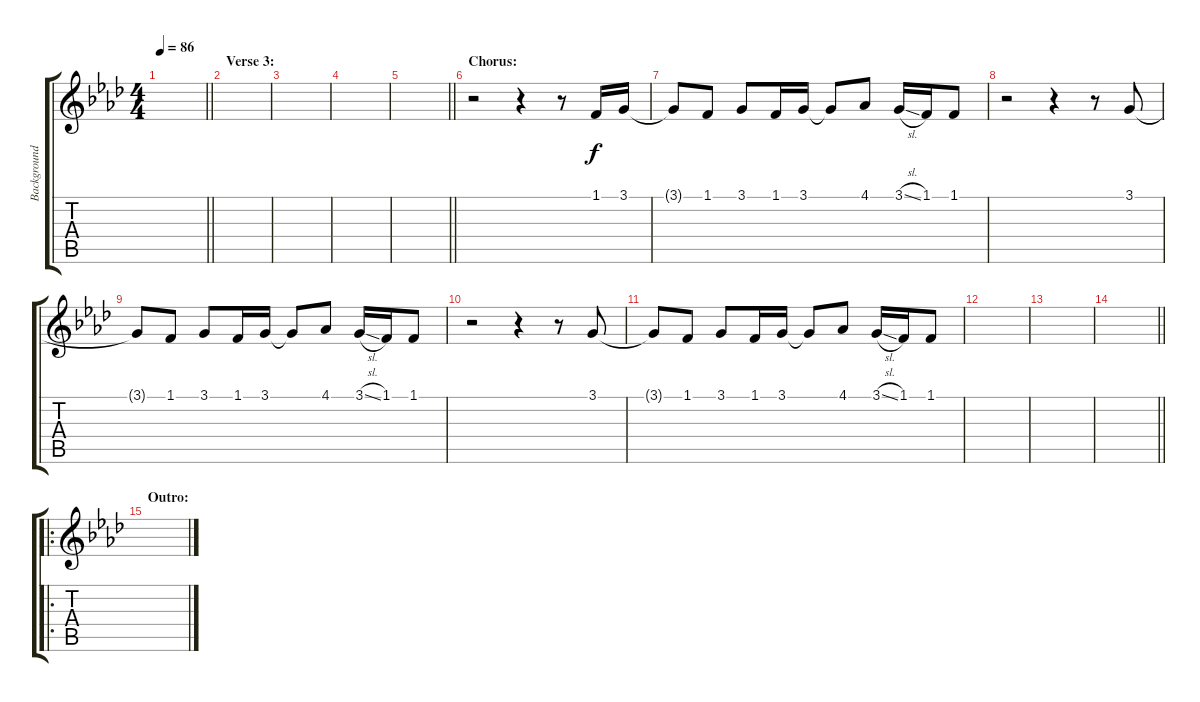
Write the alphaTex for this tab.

\track ("Background Vocal" "Background") {instrument sopranosax}
\staff {score tabs}
\tuning (E4 B3 G3 D3 A2 E2) {hide}
\ts (4 4)
\tempo 86
\clef g2
\barLineRight lightlight
\ks ab
|
\section ("" "Verse 3:")
|
|
|
\barLineRight lightlight
|
\section ("" "Chorus:")
r.2 r.4 r.8 1.1.16 3.1.16 |
3.1{t}.8 1.1.8 3.1.8 1.1.16 3.1.16 3.1{t}.8 4.1.8 3.1{sl}.16 1.1.16 1.1.8 |
r.2 r.4 r.8 3.1.8 |
3.1{t}.8 1.1.8 3.1.8 1.1.16 3.1.16 3.1{t}.8 4.1.8 3.1{sl}.16 1.1.16 1.1.8 |
r.2 r.4 r.8 3.1.8 |
3.1{t}.8 1.1.8 3.1.8 1.1.16 3.1.16 3.1{t}.8 4.1.8 3.1{sl}.16 1.1.16 1.1.8 |
|
|
\barLineRight lightlight
|
\ro
\section ("" "Outro:")
